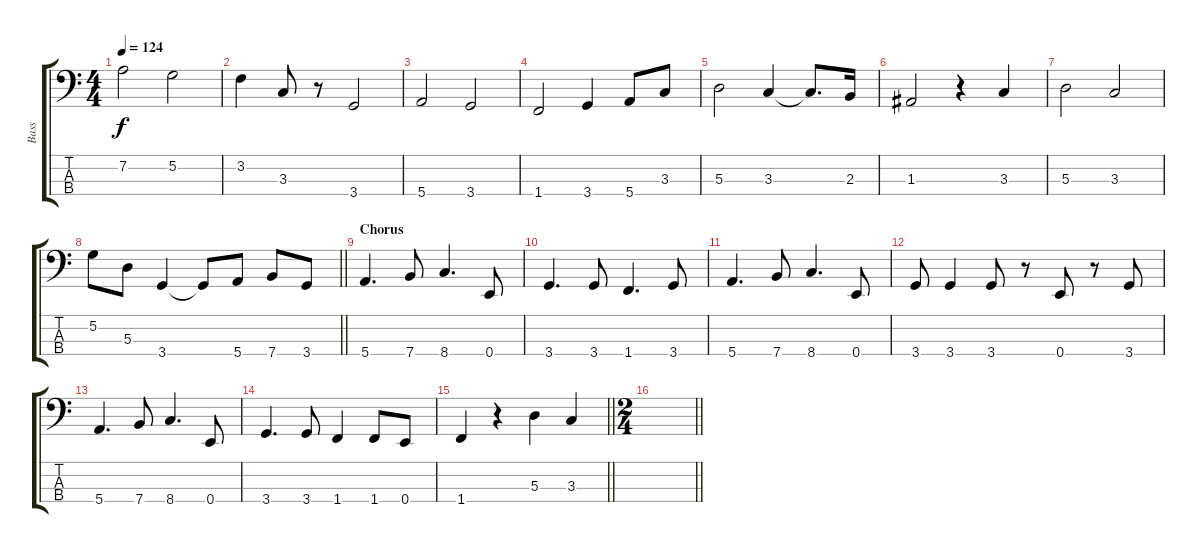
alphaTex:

\track ("Bass" "Bass") {instrument electricbassfinger}
\staff {score tabs}
\tuning (G2 D2 A1 E1) {hide}
\ts (4 4)
\tempo 124
\clef f4
\ks c
7.2.2{dy f} 5.2.2 |
3.2.4 3.3.8 r.8 3.4.2 |
5.4.2 3.4.2 |
1.4.2 3.4.4 5.4.8 3.3.8 |
5.3.2 3.3.4 3.3{t}.8{d} 2.3.16 |
1.3.2 r.4 3.3.4 |
5.3.2 3.3.2 |
\barLineRight lightlight
5.2.8 5.3.8 3.4.4 3.4{t}.8 5.4.8 7.4.8 3.4.8 |
\section ("" "Chorus")
5.4.4{d} 7.4.8 8.4.4{d} 0.4.8 |
3.4.4{d} 3.4.8 1.4.4{d} 3.4.8 |
5.4.4{d} 7.4.8 8.4.4{d} 0.4.8 |
3.4.8 3.4.4 3.4.8 r.8 0.4.8 r.8 3.4.8 |
5.4.4{d} 7.4.8 8.4.4{d} 0.4.8 |
3.4.4{d} 3.4.8 1.4.4 1.4.8 0.4.8 |
\barLineRight lightlight
1.4.4 r.4 5.3.4 3.3.4 |
\ts (2 4)
\barLineRight lightlight
